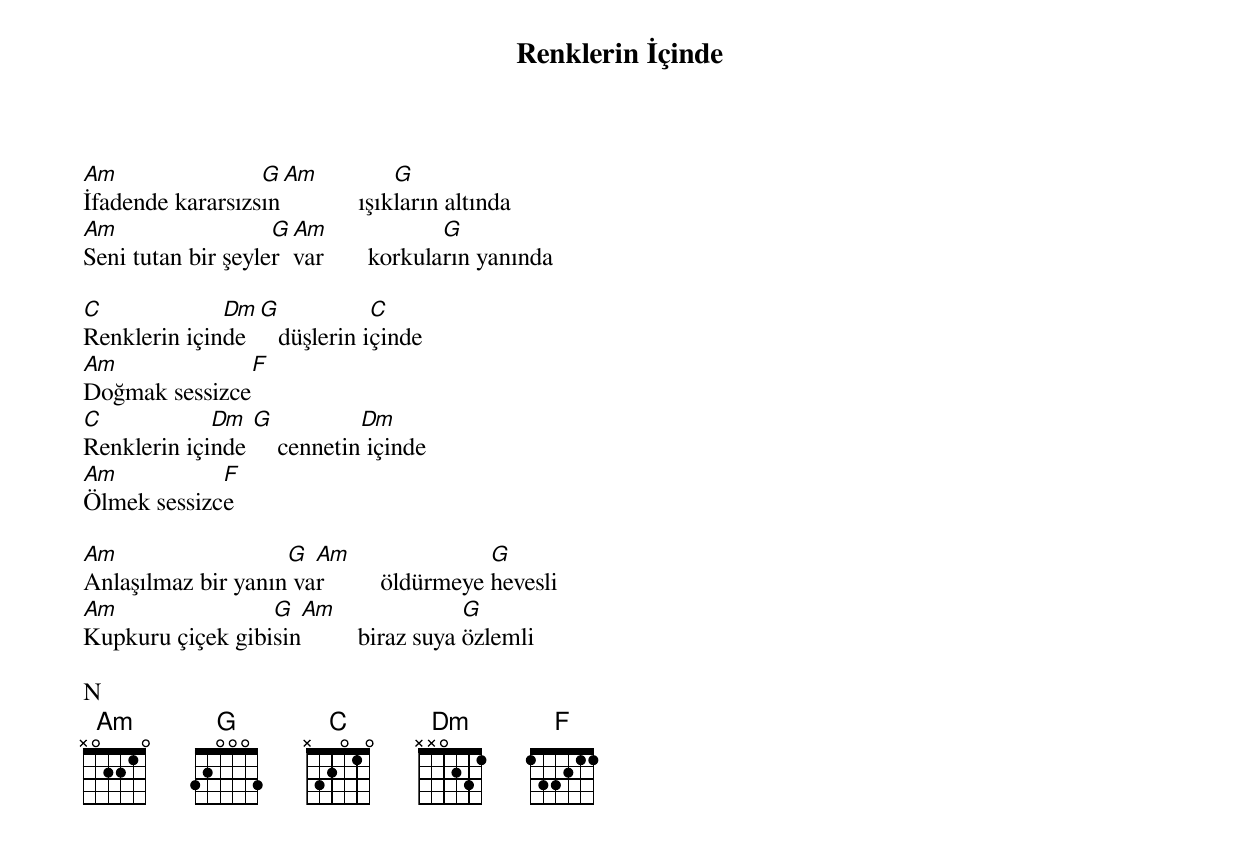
{title: Renklerin İçinde}
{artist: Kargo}

Am                G Am              G
İfadende kararsızsın            ışıkların altında
Am                  G Am               G
Seni tutan bir şeyler var       korkuların yanında

C             Dm  G            C
Renklerin içinde     düşlerin içinde
Am             F
Doğmak sessizce
C            Dm  G           Dm
Renklerin içinde     cennetin içinde
Am           F
Ölmek sessizce

Am                  G  Am                  G
Anlaşılmaz bir yanın var         öldürmeye hevesli
Am                G  Am                  G
Kupkuru çiçek gibisin         biraz suya özlemli

N
